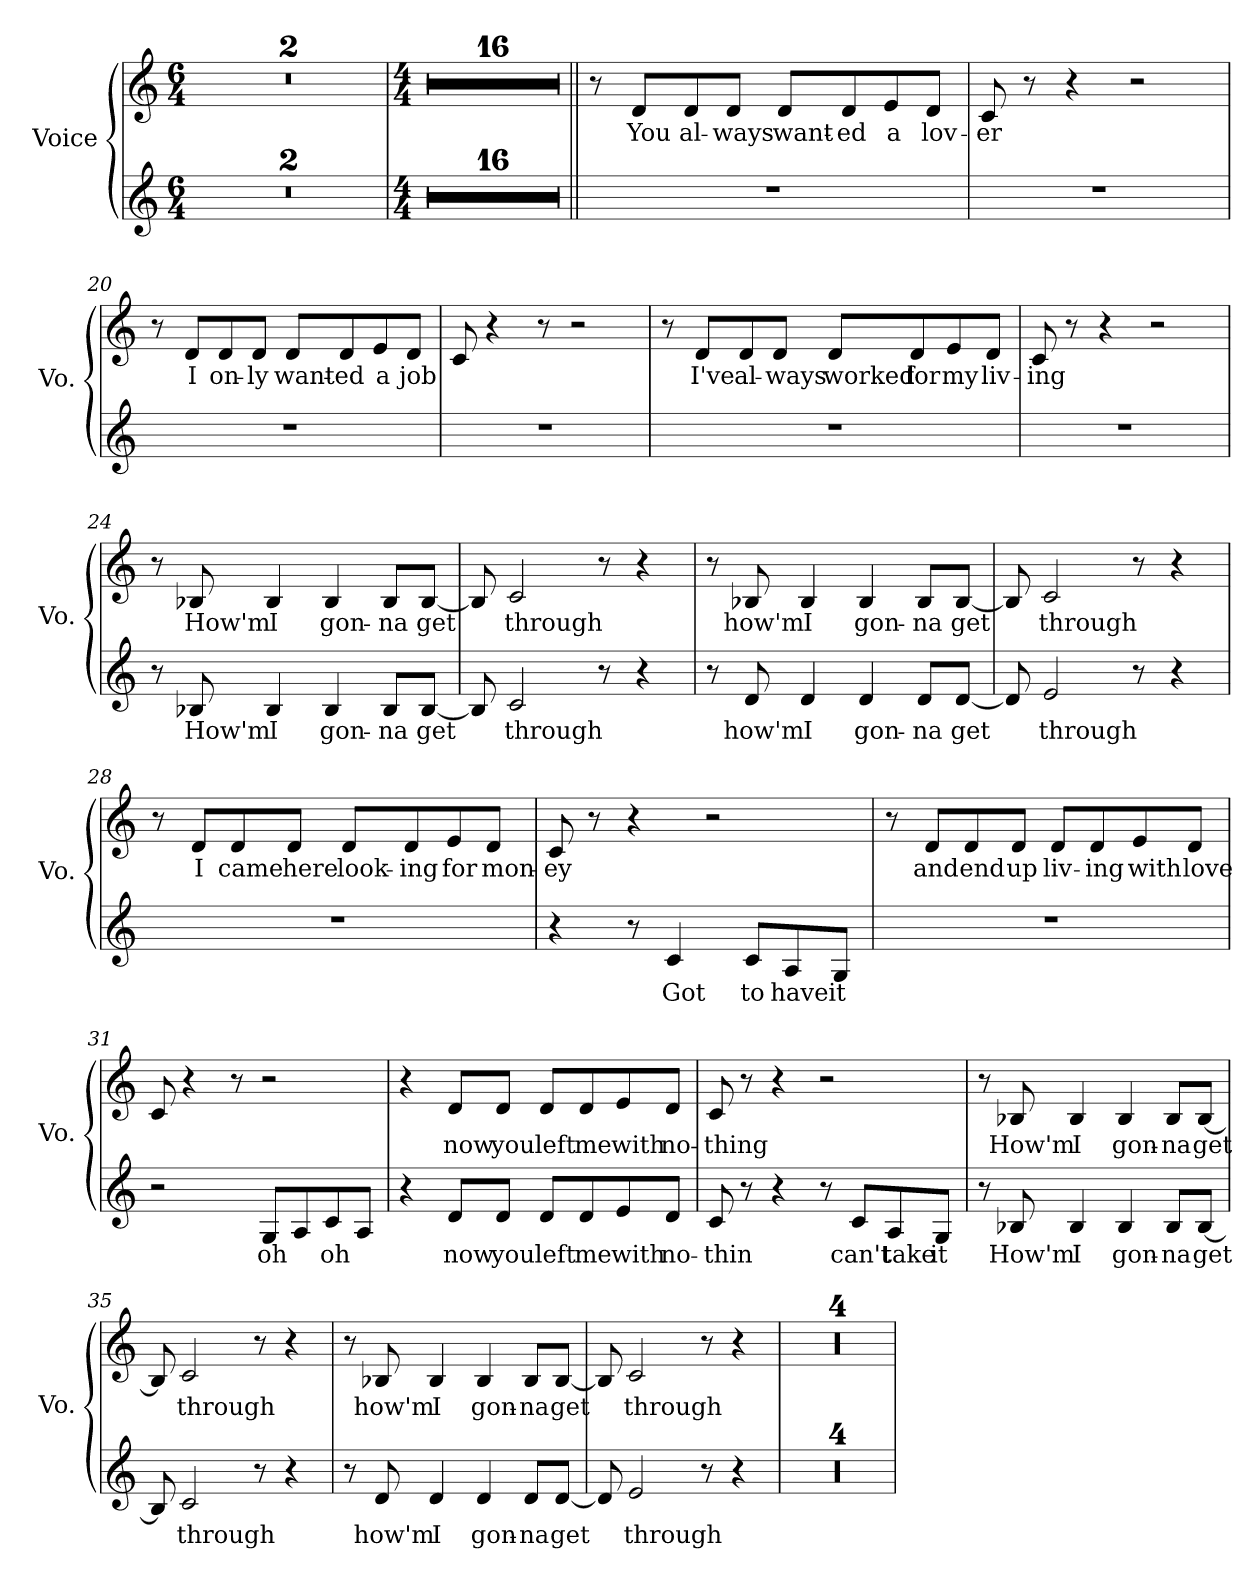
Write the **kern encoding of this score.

**kern	**text	**kern	**text
*part2	*part2	*part1	*part1
*staff2	*staff2	*staff1	*staff1
*I"Voice	*	*I"Voice	*
*I'Vo.	*	*I'Vo.	*
*clefG2	*	*clefG2	*
*k[]	*	*k[]	*
*M6/4	*	*M6/4	*
=	=	=	=
1.r;<	.	1.r;<	.
=1	=1	=1	=1
1.r	.	1.r	.
=2	=2	=2	=2
*M4/4	*	*M4/4	*
1r	.	1r	.
=3	=3	=3	=3
1r	.	1r	.
=4	=4	=4	=4
1r	.	1r	.
=5	=5	=5	=5
1r	.	1r	.
=6	=6	=6	=6
1r	.	1r	.
=7	=7	=7	=7
1r	.	1r	.
=8	=8	=8	=8
1r	.	1r	.
=9	=9	=9	=9
1r	.	1r	.
=10	=10	=10	=10
1r	.	1r	.
=11	=11	=11	=11
1r	.	1r	.
=12	=12	=12	=12
1r	.	1r	.
=13	=13	=13	=13
1r	.	1r	.
=14	=14	=14	=14
1r	.	1r	.
=15	=15	=15	=15
1r	.	1r	.
=16	=16	=16	=16
1r	.	1r	.
=17	=17	=17	=17
1r	.	1r	.
!!LO:LB:g=z
=18||	=18||	=18||	=18||
1r	.	8r	.
!	!	!	!LO:LY:b
.	.	8d/L	You
!	!	!	!LO:LY:b
.	.	8d/	al-
!	!	!	!LO:LY:b
.	.	8d/J	-ways
!	!	!	!LO:LY:b
.	.	8d/L	want-
!	!	!	!LO:LY:b
.	.	8d/	-ed
!	!	!	!LO:LY:b
.	.	8e/	a
!	!	!	!LO:LY:b
.	.	8d/J	lov-
=19	=19	=19	=19
!	!	!	!LO:LY:b
1r	.	8c/	-er
.	.	8r	.
.	.	4r	.
.	.	2r	.
=20	=20	=20	=20
1r	.	8r	.
!	!	!	!LO:LY:b
.	.	8d/L	I
!	!	!	!LO:LY:b
.	.	8d/	on-
!	!	!	!LO:LY:b
.	.	8d/J	-ly
!	!	!	!LO:LY:b
.	.	8d/L	want-
!	!	!	!LO:LY:b
.	.	8d/	-ed
!	!	!	!LO:LY:b
.	.	8e/	a
!	!	!	!LO:LY:b
.	.	8d/J	job
=21	=21	=21	=21
1r	.	8c/	.
.	.	4r	.
.	.	8r	.
.	.	2r	.
!!LO:LB:g=z
=22	=22	=22	=22
1r	.	8r	.
!	!	!	!LO:LY:b
.	.	8d/L	I've
!	!	!	!LO:LY:b
.	.	8d/	al-
!	!	!	!LO:LY:b
.	.	8d/J	-ways
!	!	!	!LO:LY:b
.	.	8d/L	worked
!	!	!	!LO:LY:b
.	.	8d/	for
!	!	!	!LO:LY:b
.	.	8e/	my
!	!	!	!LO:LY:b
.	.	8d/J	liv-
=23	=23	=23	=23
!	!	!	!LO:LY:b
1r	.	8c/	-ing
.	.	8r	.
.	.	4r	.
.	.	2r	.
=24	=24	=24	=24
8r	.	8r	.
!	!LO:LY:b	!	!LO:LY:b
8B-X/	How'm	8B-X/	How'm
!	!LO:LY:b	!	!LO:LY:b
4B-/	I	4B-/	I
!	!LO:LY:b	!	!LO:LY:b
4B-/	gon-	4B-/	gon-
!	!LO:LY:b	!	!LO:LY:b
8B-/L	-na	8B-/L	-na
!	!LO:LY:b	!	!LO:LY:b
[8B-/J	get	[8B-/J	get
=25	=25	=25	=25
8B-/]	.	8B-/]	.
!	!LO:LY:b	!	!LO:LY:b
2c/	through	2c/	through
8r	.	8r	.
4r	.	4r	.
!!LO:LB:g=z
=26	=26	=26	=26
8r	.	8r	.
!	!LO:LY:b	!	!LO:LY:b
8d/	how'm	8B-X/	how'm
!	!LO:LY:b	!	!LO:LY:b
4d/	I	4B-/	I
!	!LO:LY:b	!	!LO:LY:b
4d/	gon-	4B-/	gon-
!	!LO:LY:b	!	!LO:LY:b
8d/L	-na	8B-/L	-na
!	!LO:LY:b	!	!LO:LY:b
[8d/J	get	[8B-/J	get
=27	=27	=27	=27
8d/]	.	8B-/]	.
!	!LO:LY:b	!	!LO:LY:b
2e/	through	2c/	through
8r	.	8r	.
4r	.	4r	.
=28	=28	=28	=28
1r	.	8r	.
!	!	!	!LO:LY:b
.	.	8d/L	I
!	!	!	!LO:LY:b
.	.	8d/	came
!	!	!	!LO:LY:b
.	.	8d/J	here
!	!	!	!LO:LY:b
.	.	8d/L	look-
!	!	!	!LO:LY:b
.	.	8d/	-ing
!	!	!	!LO:LY:b
.	.	8e/	for
!	!	!	!LO:LY:b
.	.	8d/J	mon-
!!LO:PB:g=z
=29	=29	=29	=29
!	!	!	!LO:LY:b
4r	.	8c/	-ey
.	.	8r	.
8r	.	4r	.
!	!LO:LY:b	!	!
4c/	Got	.	.
.	.	2r	.
!	!LO:LY:b	!	!
8c/L	to	.	.
!	!LO:LY:b	!	!
8A/	have	.	.
!	!LO:LY:b	!	!
8G/J	it	.	.
=30	=30	=30	=30
1r	.	8r	.
!	!	!	!LO:LY:b
.	.	8d/L	and
!	!	!	!LO:LY:b
.	.	8d/	end
!	!	!	!LO:LY:b
.	.	8d/J	up
!	!	!	!LO:LY:b
.	.	8d/L	liv-
!	!	!	!LO:LY:b
.	.	8d/	-ing
!	!	!	!LO:LY:b
.	.	8e/	with
!	!	!	!LO:LY:b
.	.	8d/J	love
=31	=31	=31	=31
2r	.	8c/	.
.	.	4r	.
.	.	8r	.
!	!LO:LY:b	!	!
8G/L	oh	2r	.
8A/	.	.	.
!	!LO:LY:b	!	!
8c/	oh	.	.
8A/J	.	.	.
!!LO:LB:g=z
=32	=32	=32	=32
4r	.	4r	.
!	!LO:LY:b	!	!LO:LY:b
8d/L	now	8d/L	now
!	!LO:LY:b	!	!LO:LY:b
8d/J	you	8d/J	you
!	!LO:LY:b	!	!LO:LY:b
8d/L	left	8d/L	left
!	!LO:LY:b	!	!LO:LY:b
8d/	me	8d/	me
!	!LO:LY:b	!	!LO:LY:b
8e/	with	8e/	with
!	!LO:LY:b	!	!LO:LY:b
8d/J	no-	8d/J	no-
=33	=33	=33	=33
!	!LO:LY:b	!	!LO:LY:b
8c/	-thin	8c/	-thing
8r	.	8r	.
4r	.	4r	.
8r	.	2r	.
!	!LO:LY:b	!	!
8c/L	can't	.	.
!	!LO:LY:b	!	!
8A/	take	.	.
!	!LO:LY:b	!	!
8G/J	it	.	.
=34	=34	=34	=34
8r	.	8r	.
!	!LO:LY:b	!	!LO:LY:b
8B-X/	How'm	8B-X/	How'm
!	!LO:LY:b	!	!LO:LY:b
4B-/	I	4B-/	I
!	!LO:LY:b	!	!LO:LY:b
4B-/	gon-	4B-/	gon-
!	!LO:LY:b	!	!LO:LY:b
8B-/L	-na	8B-/L	-na
!	!LO:LY:b	!	!LO:LY:b
[8B-/J	get	[8B-/J	get
=35	=35	=35	=35
8B-/]	.	8B-/]	.
!	!LO:LY:b	!	!LO:LY:b
2c/	through	2c/	through
8r	.	8r	.
4r	.	4r	.
!!LO:LB:g=z
=36	=36	=36	=36
8r	.	8r	.
!	!LO:LY:b	!	!LO:LY:b
8d/	how'm	8B-X/	how'm
!	!LO:LY:b	!	!LO:LY:b
4d/	I	4B-/	I
!	!LO:LY:b	!	!LO:LY:b
4d/	gon-	4B-/	gon-
!	!LO:LY:b	!	!LO:LY:b
8d/L	-na	8B-/L	-na
!	!LO:LY:b	!	!LO:LY:b
[8d/J	get	[8B-/J	get
=37	=37	=37	=37
8d/]	.	8B-/]	.
!	!LO:LY:b	!	!LO:LY:b
2e/	through	2c/	through
8r	.	8r	.
4r	.	4r	.
=38	=38	=38	=38
1r	.	1r	.
=39	=39	=39	=39
1r	.	1r	.
=40	=40	=40	=40
1r	.	1r	.
=41	=41	=41	=41
1r	.	1r	.
=	=	=	=
*-	*-	*-	*-
